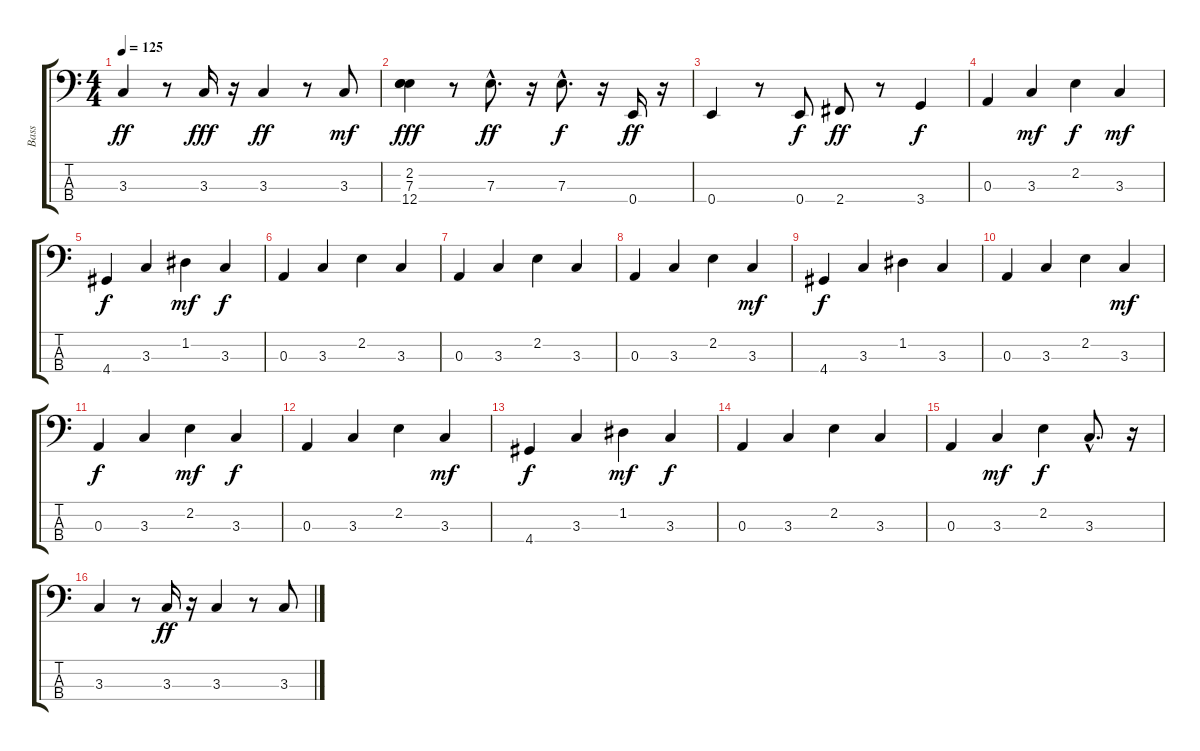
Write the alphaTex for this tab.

\track ("Bass" "Bass") {instrument electricbassfinger}
\staff {score tabs}
\tuning (G2 D2 A1 E1) {hide}
\ts (4 4)
\tempo 125
\clef f4
\ks c
3.3.4{dy ff} r.8 3.3.16{dy fff} r.16 3.3.4{dy ff} r.8 3.3.8{dy mf} |
(2.2 7.3 12.4).4{dy fff} r.8 7.3{hac}.8{d dy ff} r.16 7.3{hac}.8{d dy f} r.16 0.4.16{dy ff} r.16 |
0.4.4 r.8 0.4.8{dy f} 2.4.8{dy ff} r.8 3.4.4{dy f} |
0.3.4 3.3.4{dy mf} 2.2.4{dy f} 3.3.4{dy mf} |
4.4.4{dy f} 3.3.4 1.2.4{dy mf} 3.3.4{dy f} |
0.3.4 3.3.4 2.2.4 3.3.4 |
0.3.4 3.3.4 2.2.4 3.3.4 |
0.3.4 3.3.4 2.2.4 3.3.4{dy mf} |
4.4.4{dy f} 3.3.4 1.2.4 3.3.4 |
0.3.4 3.3.4 2.2.4 3.3.4{dy mf} |
0.3.4{dy f} 3.3.4 2.2.4{dy mf} 3.3.4{dy f} |
0.3.4 3.3.4 2.2.4 3.3.4{dy mf} |
4.4.4{dy f} 3.3.4 1.2.4{dy mf} 3.3.4{dy f} |
0.3.4 3.3.4 2.2.4 3.3.4 |
0.3.4 3.3.4{dy mf} 2.2.4{dy f} 3.3{hac}.8{d} r.16 |
3.3.4 r.8 3.3.16{dy ff} r.16 3.3.4 r.8 3.3.8
